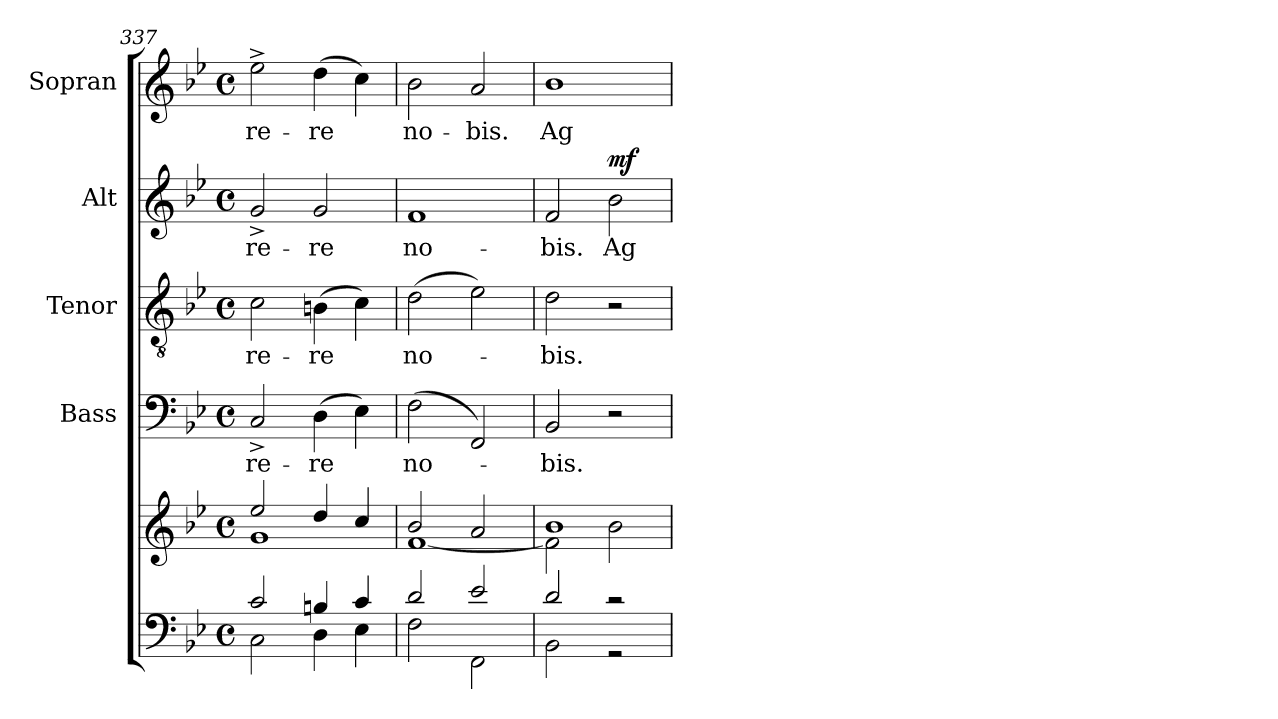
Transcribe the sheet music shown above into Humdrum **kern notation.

**kern	**kern	**kern	**text	**kern	**text	**kern	**text	**dynam	**kern	**text
*part5	*part5	*part4	*part4	*part3	*part3	*part2	*part2	*part2	*part1	*part1
*staff6	*staff5	*staff4	*staff4	*staff3	*staff3	*staff2	*staff2	*staff2	*staff1	*staff1
*	*	*I"Bass	*	*I"Tenor	*	*I"Alt	*	*	*I"Sopran	*
*	*	*I'B.	*	*I'T.	*	*I'A.	*	*	*I'S.	*
*clefF4	*clefG2	*clefF4	*	*clefGv2	*	*clefG2	*	*	*clefG2	*
*k[b-e-]	*k[b-e-]	*k[b-e-]	*	*k[b-e-]	*	*k[b-e-]	*	*	*k[b-e-]	*
*B-:	*B-:	*B-:	*	*B-:	*	*B-:	*	*	*B-:	*
*M4/4	*M4/4	*M4/4	*	*M4/4	*	*M4/4	*	*	*M4/4	*
*met(c)	*met(c)	*met(c)	*	*met(c)	*	*met(c)	*	*	*met(c)	*
=337	=337	=337	=337	=337	=337	=337	=337	=337	=337	=337
*^	*^	*	*	*	*	*	*	*	*	*
!	!	!	!	!	!LO:LY:b	!	!LO:LY:b	!	!LO:LY:b	!	!	!LO:LY:b
2c/	2C\	2ee-/	1g	2C^>/	-re-	2c\	-re-	2g^>/	-re-	.	2ee-^>\	-re-
!	!	!	!	!	!LO:LY:b	!	!LO:LY:b	!	!LO:LY:b	!	!	!LO:LY:b
4Bn/	4D\	4dd/	.	(>4D\	-re	(>4Bn\	-re	2g/	-re	.	(>4dd\	-re
4c/	4E-\	4cc/	.	4E-\)	.	4c\)	.	.	.	.	4cc\)	.
=338	=338	=338	=338	=338	=338	=338	=338	=338	=338	=338	=338	=338
!	!	!	!	!	!LO:LY:b	!	!LO:LY:b	!	!LO:LY:b	!	!	!LO:LY:b
2d/	2F\	2b-/	[<1f	(>2F\	no-	(>2d\	no-	1f	no-	.	2b-\	no-
!	!	!	!	!	!	!	!	!	!	!	!	!LO:LY:b
2e-/	2FF\	2a/	.	2FF/)	.	2e-\)	.	.	.	.	2a/	-bis.
!!LO:LB:g=z
=339	=339	=339	=339	=339	=339	=339	=339	=339	=339	=339	=339	=339
!	!	!	!	!	!LO:LY:b	!	!LO:LY:b	!	!LO:LY:b	!	!	!LO:LY:b
2d/	2BB-\	1b-	2f\]	2BB-/	-bis.	2d\	-bis.	2f/	-bis.	.	1b-	Ag-
!	!	!	!	!	!	!	!	!	!LO:LY:b	!LO:DY:a	!	!
2r	2r	.	2b-\	2r	.	2r	.	2b-\	Ag-	mf	.	.
*v	*v	*	*	*	*	*	*	*	*	*	*	*
*	*v	*v	*	*	*	*	*	*	*	*	*
=	=	=	=	=	=	=	=	=	=	=
*-	*-	*-	*-	*-	*-	*-	*-	*-	*-	*-
